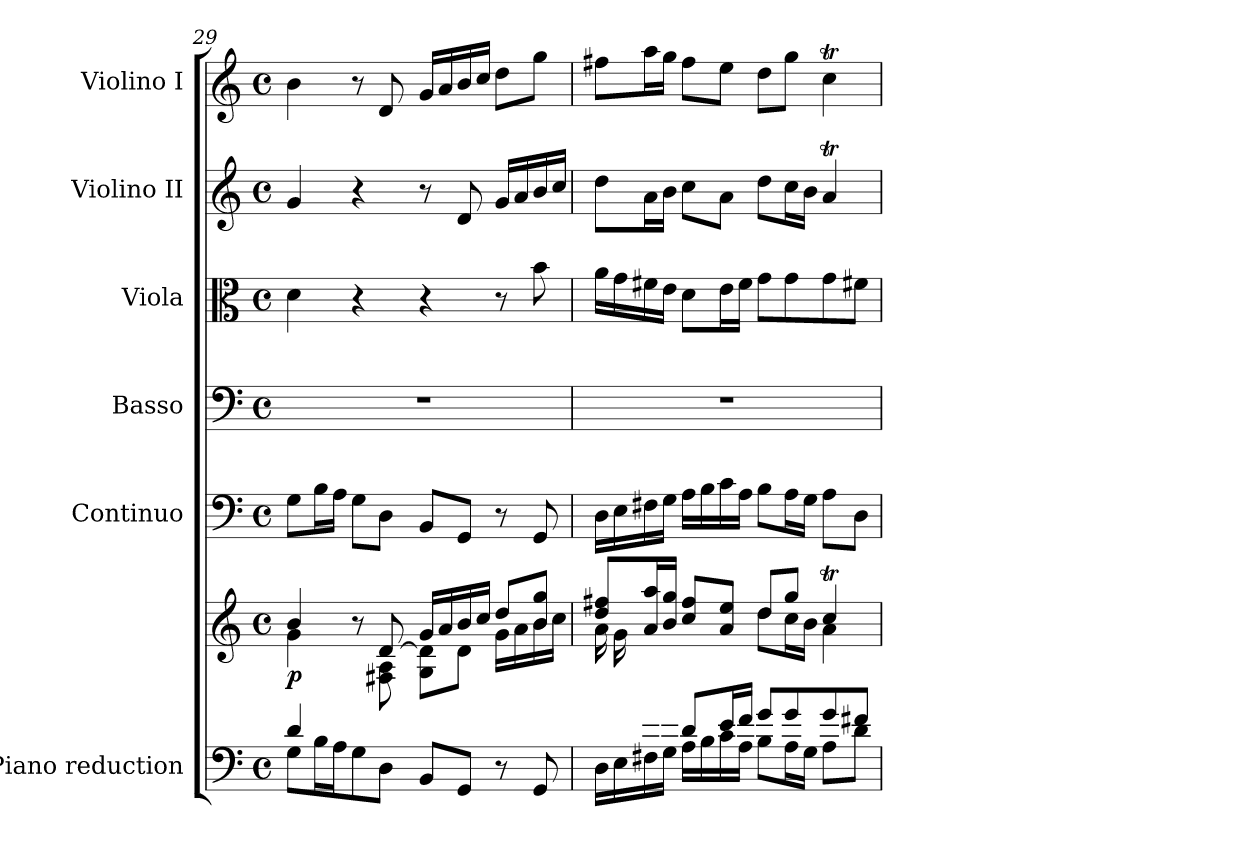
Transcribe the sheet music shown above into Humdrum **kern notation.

**kern	**kern	**dynam	**kern	**dynam	**kern	**kern	**dynam	**kern	**dynam	**kern	**dynam
*part6	*part6	*part6	*part5	*part5	*part4	*part3	*part3	*part2	*part2	*part1	*part1
*staff7	*staff6	*staff6/7	*staff5	*staff5	*staff4	*staff3	*staff3	*staff2	*staff2	*staff1	*staff1
*I"Piano reduction	*	*	*I"Continuo	*	*I"Basso	*I"Viola	*	*I"Violino II	*	*I"Violino I	*
*I'Pno	*	*	*	*	*	*I'Vla	*	*I'Vln	*	*I'Vln	*
*clefF4	*clefG2	*	*clefF4	*	*clefF4	*clefC3	*	*clefG2	*	*clefG2	*
*k[]	*k[]	*	*k[]	*	*k[]	*k[]	*	*k[]	*	*k[]	*
*M4/4	*M4/4	*	*M4/4	*	*M4/4	*M4/4	*	*M4/4	*	*M4/4	*
*met(c)	*met(c)	*	*met(c)	*	*met(c)	*met(c)	*	*met(c)	*	*met(c)	*
=29	=29	=29	=29	=29	=29	=29	=29	=29	=29	=29	=29
*^	*^	*	*	*	*	*	*	*	*	*	*
!	!	!	!	!LO:DY:b	!	!	!	!	!	!	!	!	!
4d/	8G\L	4b/	4g\	p	8G\L	.	1r	4d\	.	4g/	.	4b\	.
!	!	!	!	!	!	!LO:DY:a	!	!	!	!	!	!	!
.	16B\L	.	.	.	16B\L	other-dynamics	.	.	.	.	.	.	.
.	16A\J	.	.	.	16A\JJ	.	.	.	.	.	.	.	.
4ryy	8G\	8r	8ryy	.	8G\L	.	.	4r	.	4r	.	8r	.
!	!	!	!	!	!	!	!	!	!	!	!	!	!LO:DY:b
.	8D\J	[<8d/	8F#X\ 8A\	.	8D\J	.	.	.	.	.	.	8d/	other-dynamics
8BB/L	2ryy	16g/LL	8G\ 8d\]L	.	8BB/L	.	.	4r	.	8r	.	16g/LL	.
.	.	16a/	.	.	.	.	.	.	.	.	.	16a/	.
!	!	!	!	!	!	!	!	!	!	!	!LO:DY:b	!	!
8GG/J	.	16b/	8d\J	.	8GG/J	.	.	.	.	8d/	other-dynamics	16b/	.
.	.	16cc/JJ	.	.	.	.	.	.	.	.	.	16cc/JJ	.
8r	.	8dd/L	16g\LL	.	8r	.	.	8r	.	16g/LL	.	8dd\L	.
.	.	.	16a\	.	.	.	.	.	.	16a/	.	.	.
!	!	!	!	!	!	!	!	!	!LO:DY:b	!	!	!	!
8GG/	.	8b/ 8gg/J	16b\	.	8GG/	.	.	8b\	other-dynamics	16b/	.	8gg\J	.
.	.	.	16cc\JJ	.	.	.	.	.	.	16cc/JJ	.	.	.
!!LO:LB:g=z
=30	=30	=30	=30	=30	=30	=30	=30	=30	=30	=30	=30	=30	=30
*	*	*	*^	*	*	*	*	*	*	*	*	*	*
8ryy	16D\LL	8dd/ 8ff#X/L	2ryy	16a\LL	.	16D\LL	.	1r	16a\LL	.	8dd\L	.	8ff#X\L	.
.	16E\	.	.	16g\	.	16E\	.	.	16g\	.	.	.	.	.
16f#X/	16F#X\	16a/ 16aa/L	.	2..ryy	.	16F#X\	.	.	16f#X\	.	16a\L	.	16aa\L	.
16e/JJ	16G\JJ	16b/ 16gg/JJ	.	.	.	16G\JJ	.	.	16e\JJ	.	16b\JJ	.	16gg\JJ	.
8d/L	16A\LL	8cc/ 8ff#/L	.	.	.	16A\LL	.	.	8d\L	.	8cc\L	.	8ff#\L	.
.	16B\	.	.	.	.	16B\	.	.	.	.	.	.	.	.
16e/L	16c\	8a/ 8ee/J	.	.	.	16c\	.	.	16e\L	.	8a\J	.	8ee\J	.
16f#/JJ	16A\JJ	.	.	.	.	16A\JJ	.	.	16f#\JJ	.	.	.	.	.
8g/L	8B\L	8dd/L	8dd\L	.	.	8B\L	.	.	8g\L	.	8dd\L	.	8dd\L	.
8g/	16A\L	8gg/J	16cc\L	.	.	16A\L	.	.	8g\	.	16cc\L	.	8gg\J	.
.	16G\JJ	.	16b\JJ	.	.	16G\JJ	.	.	.	.	16b\JJ	.	.	.
8g/	8A\L	4ccT/	4a\	.	.	8A\L	.	.	8g\	.	4aT/	.	4ccT\	.
8f#X/J	8d\J	.	.	.	.	8D\J	.	.	8f#X\J	.	.	.	.	.
*v	*v	*	*	*	*	*	*	*	*	*	*	*	*	*
*	*v	*v	*v	*	*	*	*	*	*	*	*	*	*
=	=	=	=	=	=	=	=	=	=	=	=
*-	*-	*-	*-	*-	*-	*-	*-	*-	*-	*-	*-
